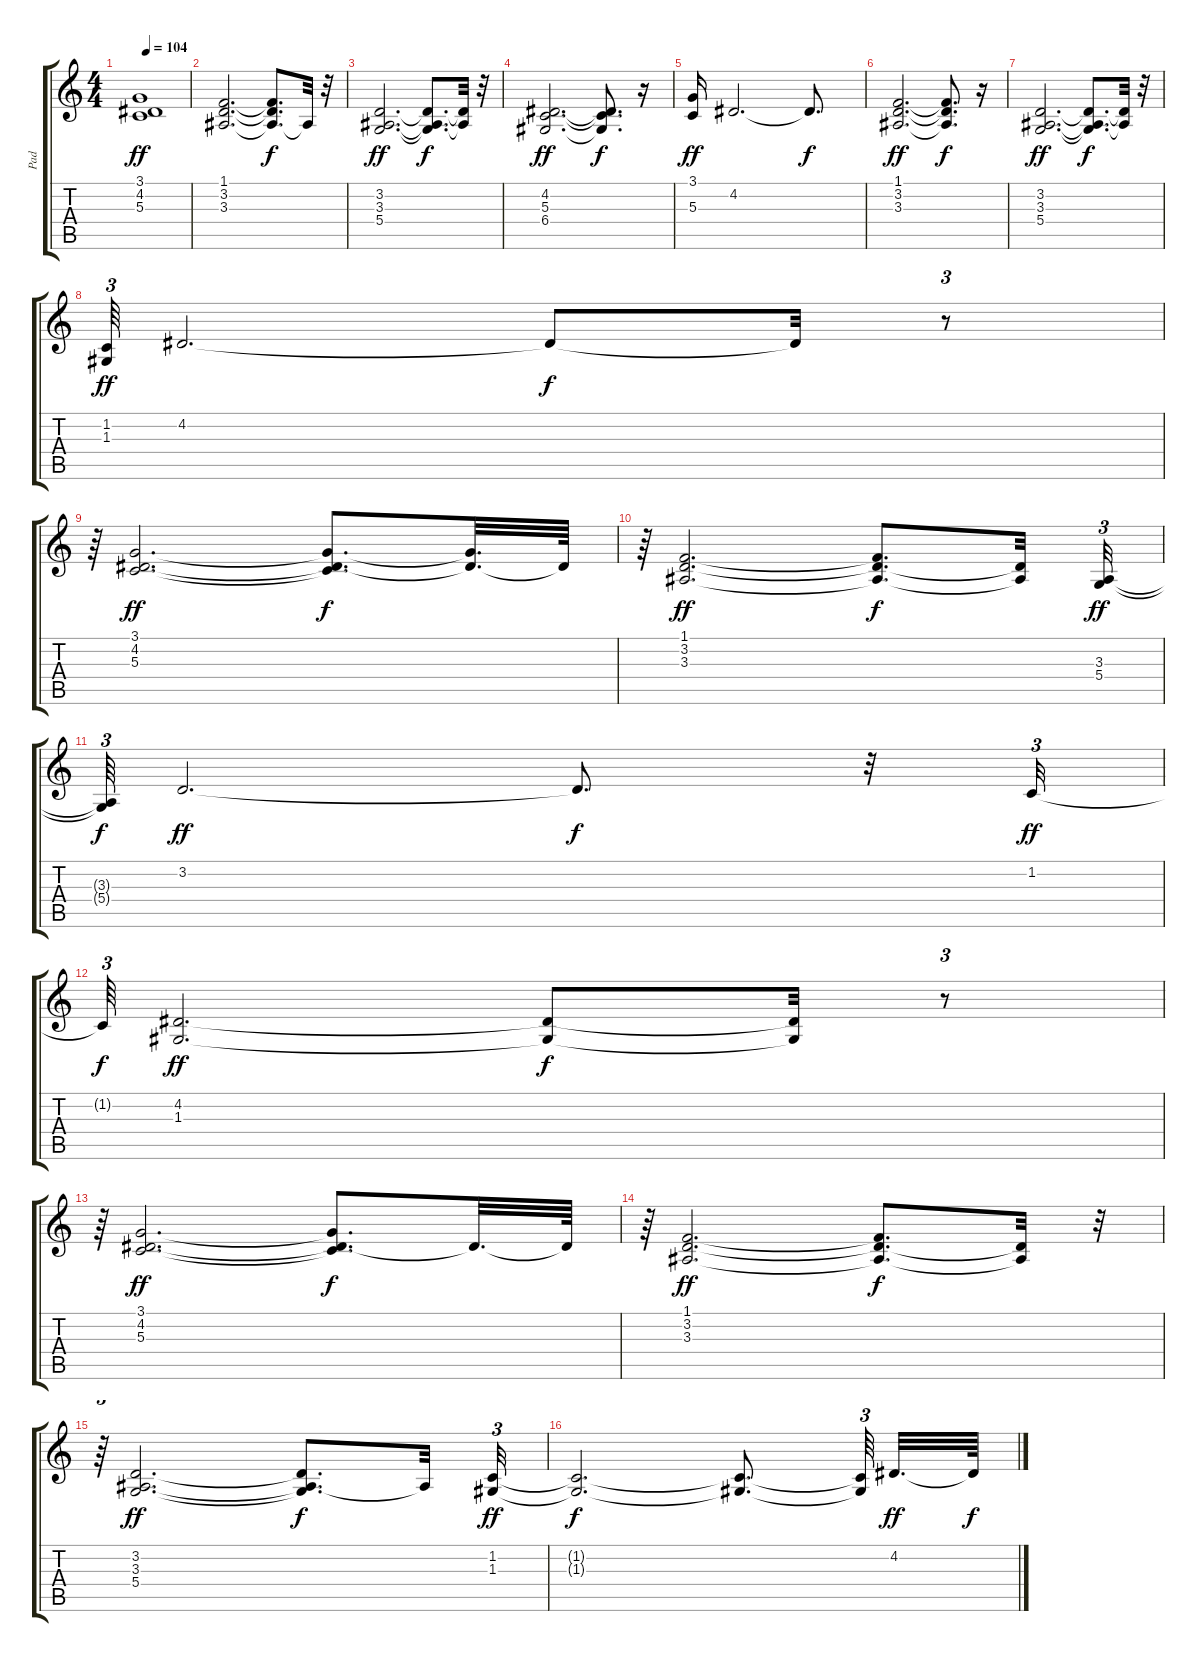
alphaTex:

\track ("Pad" "Pad") {instrument pad3polysynth}
\staff {score tabs}
\tuning (E4 B3 G3 D3 A2 E2) {hide}
\ts (4 4)
\tempo 104
\clef g2
\ks c
(3.1 4.2 5.3).1{dy ff} |
(1.1 3.2 3.3).2{d} (1.1{t} 3.2{t} 3.3{t}).8{d dy f} 3.3{t}.32 r.32 |
(3.2 3.3 5.4).2{d dy ff} (3.2{t} 3.3{t} 5.4{t}).8{d dy f} (3.2{t} 3.3{t}).32 r.32 |
(4.2 5.3 6.4).2{d dy ff} (4.2{t} 5.3{t} 6.4{t}).8{d dy f} r.16 |
(3.1 5.3).16{dy ff} 4.2.2{d} 4.2{t}.8{d dy f} |
(1.1 3.2 3.3).2{d dy ff} (1.1{t} 3.2{t} 3.3{t}).8{d dy f} r.16 |
(3.2 3.3 5.4).2{d dy ff} (3.2{t} 3.3{t} 5.4{t}).8{d dy f} (3.2{t} 3.3{t}).32 r.32 |
(1.2 1.3).64{tu (3 2) dy ff} 4.2.2{d} 4.2{t}.8{dy f} 4.2{t}.32 r.8{tu (3 2)} |
r.64{tu (3 2)} (3.1 4.2 5.3).2{d dy ff} (3.1{t} 4.2{t} 5.3{t}).8{d dy f} (3.1{t} 4.2{t}).32{d} 4.2{t}.64 |
r.64{tu (3 2)} (1.1 3.2 3.3).2{d dy ff} (1.1{t} 3.2{t} 3.3{t}).8{d dy f} (3.2{t} 3.3{t}).32 (3.3 5.4).32{tu (3 2) dy ff} |
(3.3{t} 5.4{t}).64{tu (3 2) dy f} 3.2.2{d dy ff} 3.2{t}.8{d dy f} r.32 1.2.32{tu (3 2) dy ff} |
1.2{t}.64{tu (3 2) dy f} (4.2 1.3).2{d dy ff} (4.2{t} 1.3{t}).8{dy f} (4.2{t} 1.3{t}).32 r.8{tu (3 2)} |
r.64{tu (3 2)} (3.1 4.2 5.3).2{d dy ff} (3.1{t} 4.2{t} 5.3{t}).8{d dy f} 4.2{t}.32{d} 4.2{t}.64 |
r.64{tu (3 2)} (1.1 3.2 3.3).2{d dy ff} (1.1{t} 3.2{t} 3.3{t}).8{d dy f} (3.2{t} 3.3{t}).32 r.32{tu (3 2)} |
r.64{tu (3 2)} (3.2 3.3 5.4).2{d dy ff} (3.2{t} 3.3{t} 5.4{t}).8{d dy f} 3.3{t}.32 (1.2 1.3).32{tu (3 2) dy ff} |
(1.2{t} 1.3{t}).2{d dy f} (1.2{t} 1.3{t}).8{d} (1.2{t} 1.3{t}).64{tu (3 2) beam splitsecondary} 4.2.32{d dy ff} 4.2{t}.64{dy f}
